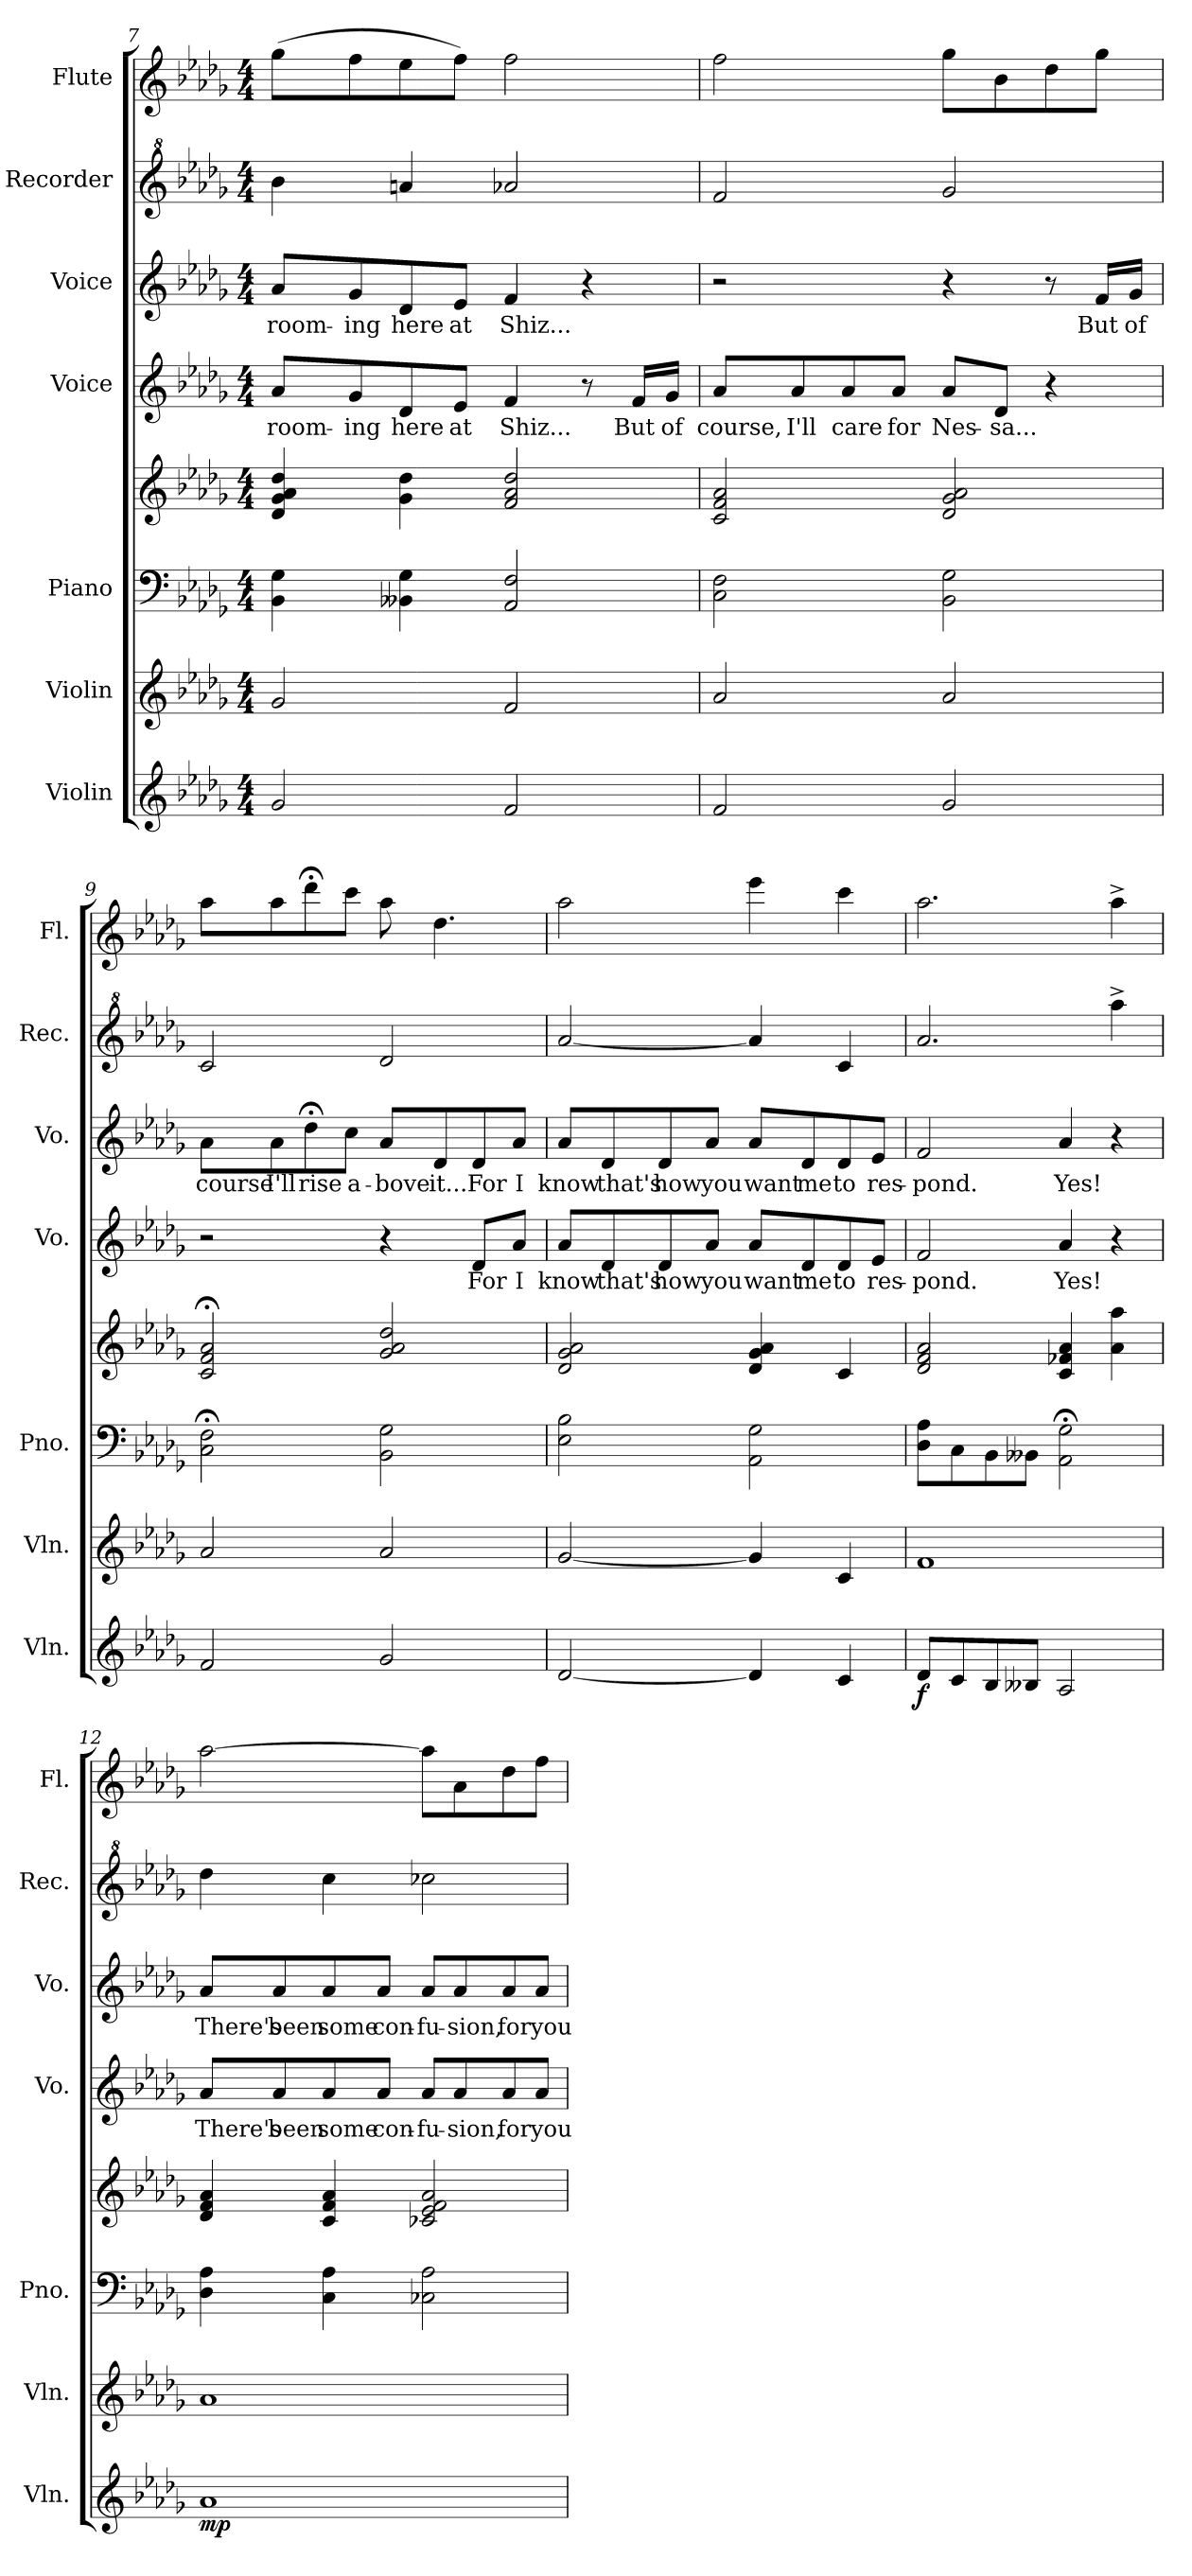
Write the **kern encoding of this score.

**kern	**dynam	**kern	**kern	**kern	**kern	**text	**kern	**text	**kern	**kern
*part7	*part7	*part6	*part5	*part5	*part4	*part4	*part3	*part3	*part2	*part1
*staff8	*staff8	*staff7	*staff6	*staff5	*staff4	*staff4	*staff3	*staff3	*staff2	*staff1
*I"Violin	*	*I"Violin	*I"Piano	*	*I"Voice	*	*I"Voice	*	*I"Recorder	*I"Flute
*I'Vln.	*	*I'Vln.	*I'Pno.	*	*I'Vo.	*	*I'Vo.	*	*I'Rec.	*I'Fl.
!!LO:PB:g=z
*clefG2	*	*clefG2	*clefF4	*clefG2	*clefG2	*	*clefG2	*	*clefG^2	*clefG2
*k[b-e-a-d-g-]	*	*k[b-e-a-d-g-]	*k[b-e-a-d-g-]	*k[b-e-a-d-g-]	*k[b-e-a-d-g-]	*	*k[b-e-a-d-g-]	*	*k[b-e-a-d-g-]	*k[b-e-a-d-g-]
*M4/4	*	*M4/4	*M4/4	*M4/4	*M4/4	*	*M4/4	*	*M4/4	*M4/4
=7	=7	=7	=7	=7	=7	=7	=7	=7	=7	=7
2g-/	.	2g-/	4BB-\ 4G-\	4d-/ 4g-/ 4a-/ 4dd-/	8a-/L	room-	8a-/L	room-	4bb-\	(8gg-\L
.	.	.	.	.	8g-/	-ing	8g-/	-ing	.	8ff\
.	.	.	4BB--X\ 4G-\	4g-\ 4dd-\	8d-/	here	8d-/	here	4aan/	8ee-\
.	.	.	.	.	8e-/J	at	8e-/J	at	.	8ff\J)
2f/	.	2f/	2AA-/ 2F/	2f/ 2a-/ 2dd-/	4f/	Shiz...	4f/	Shiz...	2aa-X/	2ff\
.	.	.	.	.	8r	.	4r	.	.	.
.	.	.	.	.	16f/LL	But	.	.	.	.
.	.	.	.	.	16g-/JJ	of	.	.	.	.
=8	=8	=8	=8	=8	=8	=8	=8	=8	=8	=8
2f/	.	2a-/	2C\ 2F\	2c/ 2f/ 2a-/	8a-/L	course,	2r	.	2ff/	2ff\
.	.	.	.	.	8a-/	I'll	.	.	.	.
.	.	.	.	.	8a-/	care	.	.	.	.
.	.	.	.	.	8a-/J	for	.	.	.	.
2g-/	.	2a-/	2BB-\ 2G-\	2d-/ 2g-/ 2a-/	8a-/L	Nes-	4r	.	2gg-/	8gg-\L
.	.	.	.	.	8d-/J	-sa...	.	.	.	8b-\
.	.	.	.	.	4r	.	8r	.	.	8dd-\
.	.	.	.	.	.	.	16f/LL	But	.	8gg-\J
.	.	.	.	.	.	.	16g-/JJ	of	.	.
!!LO:PB:g=z
=9	=9	=9	=9	=9	=9	=9	=9	=9	=9	=9
2f/	.	2a-/	2C\;< 2F\;<	2c/;< 2f/;< 2a-/;<	2r	.	8a-\L	course	2cc/	8aa-\L
.	.	.	.	.	.	.	8a-\	I'll	.	8aa-\
.	.	.	.	.	.	.	8dd-;<\	rise	.	8ddd-;<\
.	.	.	.	.	.	.	8cc\J	a-	.	8ccc\J
2g-/	.	2a-/	2BB-\ 2G-\	2g-/ 2a-/ 2dd-/	4r	.	8a-/L	-bove	2dd-/	8aa-\
.	.	.	.	.	.	.	8d-/	it...	.	4.dd-\
.	.	.	.	.	8d-/L	For	8d-/	For	.	.
.	.	.	.	.	8a-/J	I	8a-/J	I	.	.
=10	=10	=10	=10	=10	=10	=10	=10	=10	=10	=10
[2d-/	.	[2g-/	2E-\ 2B-\	2d-/ 2g-/ 2a-/	8a-/L	know	8a-/L	know	[2aa-/	2aa-\
.	.	.	.	.	8d-/	that's	8d-/	that's	.	.
.	.	.	.	.	8d-/	how	8d-/	how	.	.
.	.	.	.	.	8a-/J	you	8a-/J	you	.	.
4d-/]	.	4g-/]	2AA-\ 2G-\	4d-/ 4g-/ 4a-/	8a-/L	want	8a-/L	want	4aa-/]	4eee-\
.	.	.	.	.	8d-/	me	8d-/	me	.	.
4c/	.	4c/	.	4c/	8d-/	to	8d-/	to	4cc/	4ccc\
.	.	.	.	.	8e-/J	res-	8e-/J	res-	.	.
!!LO:PB:g=z
=11	=11	=11	=11	=11	=11	=11	=11	=11	=11	=11
!	!LO:DY:b	!	!	!	!	!	!	!	!	!
8d-/L	f	1f	8D-\ 8A-\L	2d-/ 2f/ 2a-/	2f/	-pond.	2f/	-pond.	2.aa-/	2.aa-\
8c/	.	.	8C\	.	.	.	.	.	.	.
8B-/	.	.	8BB-\	.	.	.	.	.	.	.
8B--X/J	.	.	8BB--X\J	.	.	.	.	.	.	.
2A-/	.	.	2AA-\;< 2G-\;<	4c/ 4f-X/ 4a-/	4a-/	Yes!	4a-/	Yes!	.	.
.	.	.	.	4a-\ 4aa-\	4r	.	4r	.	4aaa-^\	4aa-^\
=12	=12	=12	=12	=12	=12	=12	=12	=12	=12	=12
!	!LO:DY:b	!	!	!	!	!	!	!	!	!
1a-	mp	1a-	4D-\ 4A-\	4d-/ 4f/ 4a-/	8a-/L	There's	8a-/L	There's	4ddd-\	[2aa-\
.	.	.	.	.	8a-/	been	8a-/	been	.	.
.	.	.	4C\ 4A-\	4c/ 4f/ 4a-/	8a-/	some	8a-/	some	4ccc\	.
.	.	.	.	.	8a-/J	con-	8a-/J	con-	.	.
.	.	.	2C-X\ 2A-\	2c-X/ 2e-/ 2f/ 2a-/	8a-/L	-fu-	8a-/L	-fu-	2ccc-X\	8aa-\L]
.	.	.	.	.	8a-/	-sion,	8a-/	-sion,	.	8a-\
.	.	.	.	.	8a-/	for	8a-/	for	.	8dd-\
.	.	.	.	.	8a-/J	you	8a-/J	you	.	8ff\J
=	=	=	=	=	=	=	=	=	=	=
*-	*-	*-	*-	*-	*-	*-	*-	*-	*-	*-
